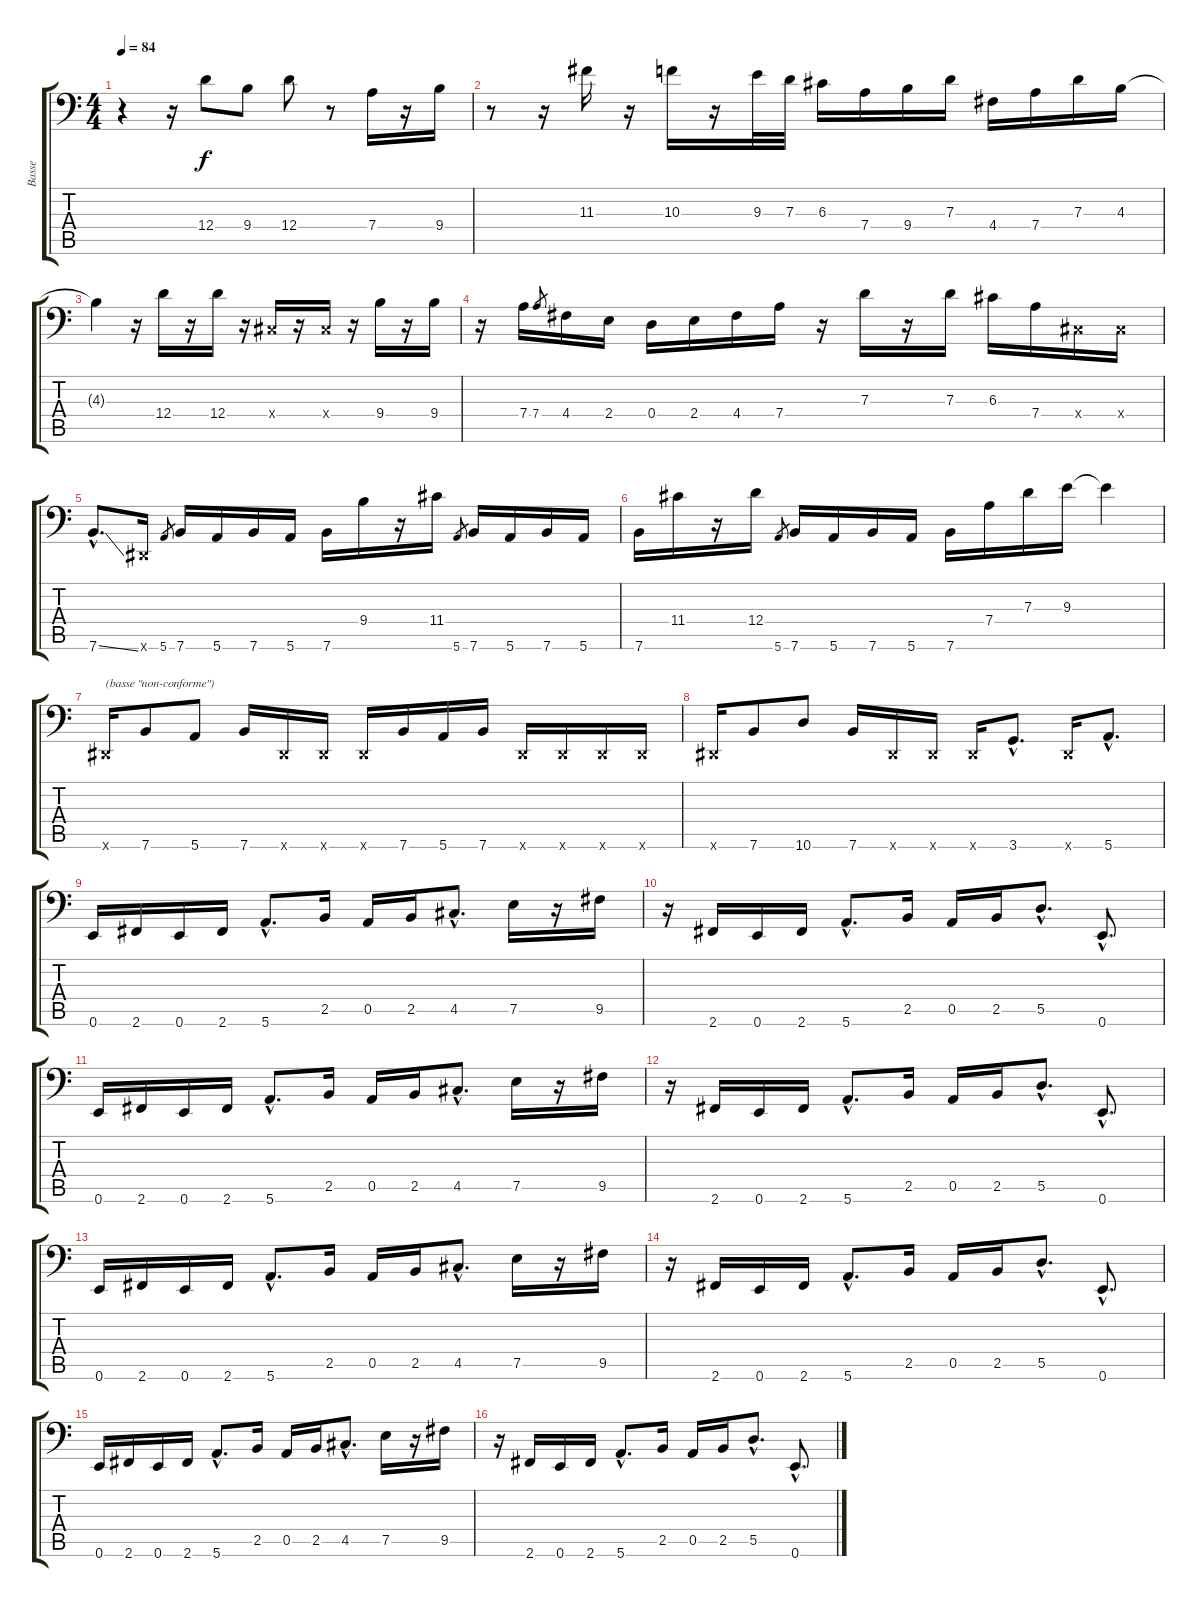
\track ("Basse" "Basse") {instrument acousticguitarnylon}
\staff {score tabs}
\tuning (E2 B1 G2 D2 A1 E1) {hide}
\ts (4 4)
\tempo 84
\clef f4
\ks c
r.4{dy f} r.16 12.4.8 9.4.8 12.4.8 r.8 7.4.16 r.16 9.4.16 |
r.8 r.16 11.3.16 r.16 10.3.16 r.16 9.3.32 7.3.32 6.3.16 7.4.16 9.4.16 7.3.16 4.4.16 7.4.16 7.3.16 4.3.16 |
4.3{t}.4 r.16 12.4.16 r.16 12.4.16 r.16 -1.4{x}.16 r.16 -1.4{x}.16 r.16 9.4.16 r.16 9.4.16 |
r.16 7.4.16 7.4.8{gr} 4.4.16 2.4.16 0.4.16 2.4.16 4.4.16 7.4.16 r.16 7.3.16 r.16 7.3.16 6.3.16 7.4.16 -1.4{x}.16 -1.4{x}.16 |
7.6{ss hac}.8{d} -1.6{x}.16 5.6.8{gr} 7.6.16 5.6.16 7.6.16 5.6.16 7.6.16 9.4.16 r.16 11.4.16 5.6.8{gr} 7.6.16 5.6.16 7.6.16 5.6.16 |
7.6.16 11.4.16 r.16 12.4.16 5.6.8{gr} 7.6.16 5.6.16 7.6.16 5.6.16 7.6.16 7.4.16 7.3.16 9.3.16 9.3{t}.4 |
-1.6{x}.16{txt "(basse \"non-conforme\")"} 7.6.8 5.6.8 7.6.16 -1.6{x}.16 -1.6{x}.16 -1.6{x}.16 7.6.16 5.6.16 7.6.16 -1.6{x}.16 -1.6{x}.16 -1.6{x}.16 -1.6{x}.16 |
-1.6{x}.16 7.6.8 10.6.8 7.6.16 -1.6{x}.16 -1.6{x}.16 -1.6{x}.16 3.6{hac}.8{d} -1.6{x}.16 5.6{hac}.8{d} |
0.6.16 2.6.16 0.6.16 2.6.16 5.6{hac}.8{d} 2.5.16 0.5.16 2.5.16 4.5{hac}.8{d} 7.5.16 r.16 9.5.16 |
r.16 2.6.16 0.6.16 2.6.16 5.6{hac}.8{d} 2.5.16 0.5.16 2.5.16 5.5{hac}.8{d} 0.6{hac}.8{d} |
0.6.16 2.6.16 0.6.16 2.6.16 5.6{hac}.8{d} 2.5.16 0.5.16 2.5.16 4.5{hac}.8{d} 7.5.16 r.16 9.5.16 |
r.16 2.6.16 0.6.16 2.6.16 5.6{hac}.8{d} 2.5.16 0.5.16 2.5.16 5.5{hac}.8{d} 0.6{hac}.8{d} |
0.6.16 2.6.16 0.6.16 2.6.16 5.6{hac}.8{d} 2.5.16 0.5.16 2.5.16 4.5{hac}.8{d} 7.5.16 r.16 9.5.16 |
r.16 2.6.16 0.6.16 2.6.16 5.6{hac}.8{d} 2.5.16 0.5.16 2.5.16 5.5{hac}.8{d} 0.6{hac}.8{d} |
0.6.16 2.6.16 0.6.16 2.6.16 5.6{hac}.8{d} 2.5.16 0.5.16 2.5.16 4.5{hac}.8{d} 7.5.16 r.16 9.5.16 |
r.16 2.6.16 0.6.16 2.6.16 5.6{hac}.8{d} 2.5.16 0.5.16 2.5.16 5.5{hac}.8{d} 0.6{hac}.8{d}
